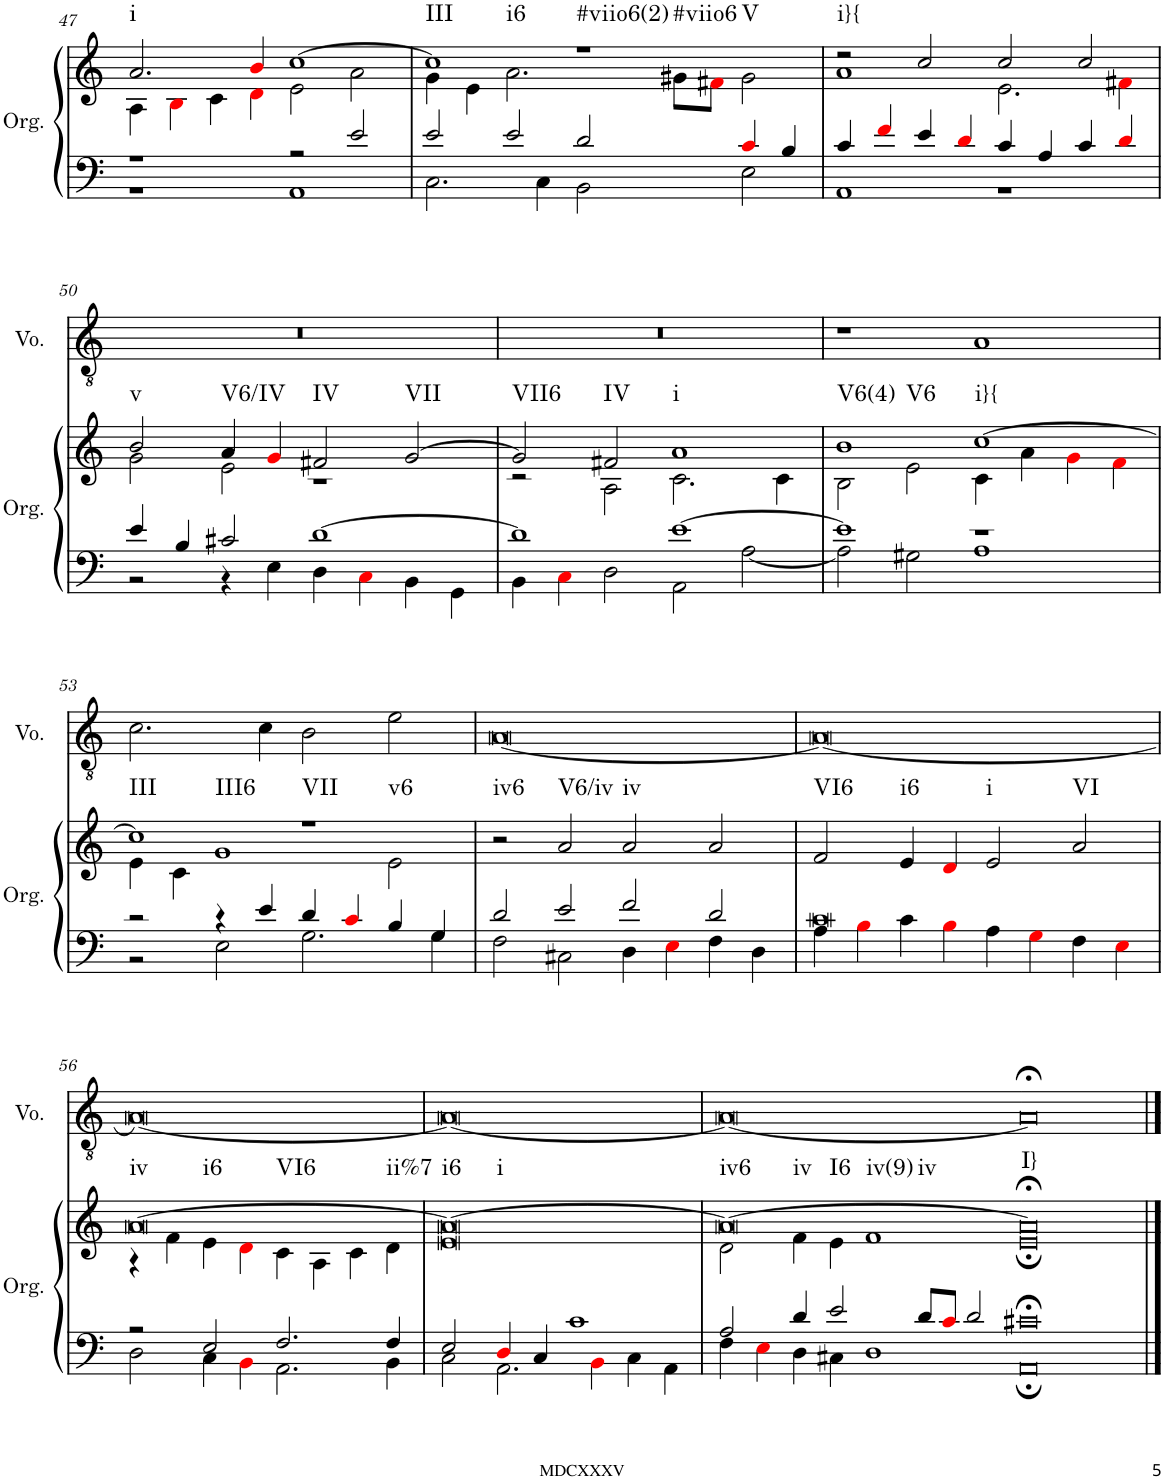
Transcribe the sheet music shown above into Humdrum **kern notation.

**kern	**kern	**harte	**kern
*part2	*part2	*part2	*part1
*staff3	*staff2	*	*staff1
*I"Organ	*	*	*I"Voice
*I'Org.	*	*	*I'Vo.
!!LO:PB:g=z
*clefF4	*clefG2	*	*clefGv2
*k[]	*k[]	*	*k[]
*M4/2	*M4/2	*	*M4/2
=47	=47	=47	=47
*^	*^	*	*
!	!	!	!	!LO:H:kt=i	!
1r	1r	2.a/	4A\	N	0r
.	.	.	4Bi\	.	.
.	.	.	4c\	.	.
.	.	4bi/	4di\	.	.
2r	1AA	[1cc	2e\	.	.
2e/	.	.	2a\	.	.
=48	=48	=48	=48	=48	=48
!	!	!	!	!LO:H:n=1:kt=III	!
!	!	!	!	!LO:H:n=2:kt=i6	!
2e/	2.C\	1cc]	4g\	N N	0r
.	.	.	4e\	.	.
2e/	.	.	2.a\	.	.
.	4C\	.	.	.	.
!	!	!	!	!LO:H:n=1:kt=#viio6(2)	!
!	!	!	!	!LO:H:n=2:kt=#viio6	!
!	!	!	!	!LO:H:n=3:kt=V	!
2d/	2BB\	1r	.	N N N	.
.	.	.	8g#X\L	.	.
.	.	.	8f#Xi\J	.	.
4ci/	2E\	.	2g#\	.	.
4B/	.	.	.	.	.
=49	=49	=49	=49	=49	=49
!	!	!	!	!LO:H:kt=i}{	!
4c/	1AA	2r	1a	N	0r
4fi/	.	.	.	.	.
4e/	.	2cc/	.	.	.
4di/	.	.	.	.	.
4c/	1r	2cc/	2.e\	.	.
4A/	.	.	.	.	.
4c/	.	2cc/	.	.	.
4di/	.	.	4f#Xi\	.	.
!!LO:LB:g=z
=50	=50	=50	=50	=50	=50
!	!	!	!	!LO:H:kt=v	!
4e/	2r	2b/	2g\	N	0r
4B/	.	.	.	.	.
!	!	!	!	!LO:H:kt=V6/IV	!
2c#X/	4r	4a/	2e\	N	.
.	4E\	4gi/	.	.	.
!	!	!	!	!LO:H:kt=IV	!
[1d	4D\	2f#X/	1r	N	.
.	4Ci\	.	.	.	.
!	!	!	!	!LO:H:kt=VII	!
.	4BB\	[2g/	.	N	.
.	4GG\	.	.	.	.
=51	=51	=51	=51	=51	=51
!	!	!	!	!LO:H:kt=VII6	!
1d]	4BB\	2g/]	2r	N	0r
.	4Ci\	.	.	.	.
!	!	!	!	!LO:H:kt=IV	!
.	2D\	2f#X/	2A\	N	.
!	!	!	!	!LO:H:kt=i	!
[1e	2AA\	1a	2.c\	N	.
.	[2A\	.	.	.	.
.	.	.	4c\	.	.
=52	=52	=52	=52	=52	=52
!	!	!	!	!LO:H:n=1:kt=V6(4)	!
!	!	!	!	!LO:H:n=2:kt=V6	!
1e]	2A\]	1b	2B\	N N	1r
.	2G#X\	.	2e\	.	.
!	!	!	!	!LO:H:kt=i}{	!
1r	1A	[1cc	4c\	N	1A
.	.	.	4a\	.	.
.	.	.	4gi\	.	.
.	.	.	4fi\	.	.
!!LO:LB:g=z
=53	=53	=53	=53	=53	=53
!	!	!	!	!LO:H:n=1:kt=III	!
!	!	!	!	!LO:H:n=2:kt=III6	!
2r	2r	1cc]	4e\	N N	2.c\
.	.	.	4c\	.	.
4r	2E\	.	1g	.	.
4e/	.	.	.	.	4c\
!	!	!	!	!LO:H:n=1:kt=VII	!
!	!	!	!	!LO:H:n=2:kt=v6	!
4d/	2.G\	1r	.	N N	2B\
4ci/	.	.	.	.	.
4B/	.	.	2e\	.	2e\
4G/	4G\	.	.	.	.
*	*	*v	*v	*	*
=54	=54	=54	=54	=54
!	!	!	!LO:H:kt=iv6	!
2d/	2F\	2r	N	[0A
!	!	!	!LO:H:kt=V6/iv	!
2e/	2C#X\	2a/	N	.
!	!	!	!LO:H:kt=iv	!
2f/	4D\	2a/	N	.
.	4Ei\	.	.	.
2d/	4F\	2a/	.	.
.	4D\	.	.	.
=55	=55	=55	=55	=55
!	!	!	!LO:H:kt=VI6	!
0c	4A\	2f/	N	0A_
.	4Bi\	.	.	.
!	!	!	!LO:H:kt=i6	!
.	4c\	4e/	N	.
.	4Bi\	4di/	.	.
!	!	!	!LO:H:kt=i	!
.	4A\	2e/	N	.
.	4Gi\	.	.	.
!	!	!	!LO:H:kt=VI	!
.	4F\	2a/	N	.
.	4Ei\	.	.	.
!!LO:LB:g=z
=56	=56	=56	=56	=56
*	*	*^	*	*
!	!	!	!	!LO:H:n=1:kt=iv	!
!	!	!	!	!LO:H:n=2:kt=i6	!
!	!	!	!	!LO:H:n=3:kt=VI6	!
!	!	!	!	!LO:H:n=4:kt=ii%7	!
2r	2D\	[0a	4r	N N N N	0A_
.	.	.	4f\	.	.
2E/	4C\	.	4e\	.	.
.	4BBi\	.	4di\	.	.
2.F/	2.AA\	.	4c\	.	.
.	.	.	4A\	.	.
.	.	.	4c\	.	.
4F/	4BB\	.	4d\	.	.
=57	=57	=57	=57	=57	=57
!	!	!	!	!LO:H:n=1:kt=i6	!
!	!	!	!	!LO:H:n=2:kt=i	!
2E/	2C\	0a_	0e	N N	0A_
4Di/	2.AA\	.	.	.	.
4C/	.	.	.	.	.
1c	.	.	.	.	.
.	4BBi\	.	.	.	.
.	4C\	.	.	.	.
.	4AA\	.	.	.	.
=58	=58	=58	=58	=58	=58
!	!	!	!	!LO:H:n=1:kt=iv6	!
!	!	!	!	!LO:H:n=2:kt=iv	!
!	!	!	!	!LO:H:n=3:kt=I6	!
!	!	!	!	!LO:H:n=4:kt=iv(9)	!
!	!	!	!	!LO:H:n=5:kt=iv	!
2A/	4F\	0a_	2d\	N N N N N	0A_
.	4Ei\	.	.	.	.
4d/	4D\	.	4f\	.	.
2e/	4C#X\	.	4e\	.	.
.	1D	.	1f	.	.
8d/L	.	.	.	.	.
8ci/J	.	.	.	.	.
2d/	.	.	.	.	.
=59-	=59-	=59-	=59-	=59-	=59-
!	!	!	!	!LO:H:kt=I}	!
0c#X;<	0AA;	0a;<]	0e;	N	0A;<]
*v	*v	*	*	*	*
*	*v	*v	*	*
==	==	==	==
*-	*-	*-	*-
